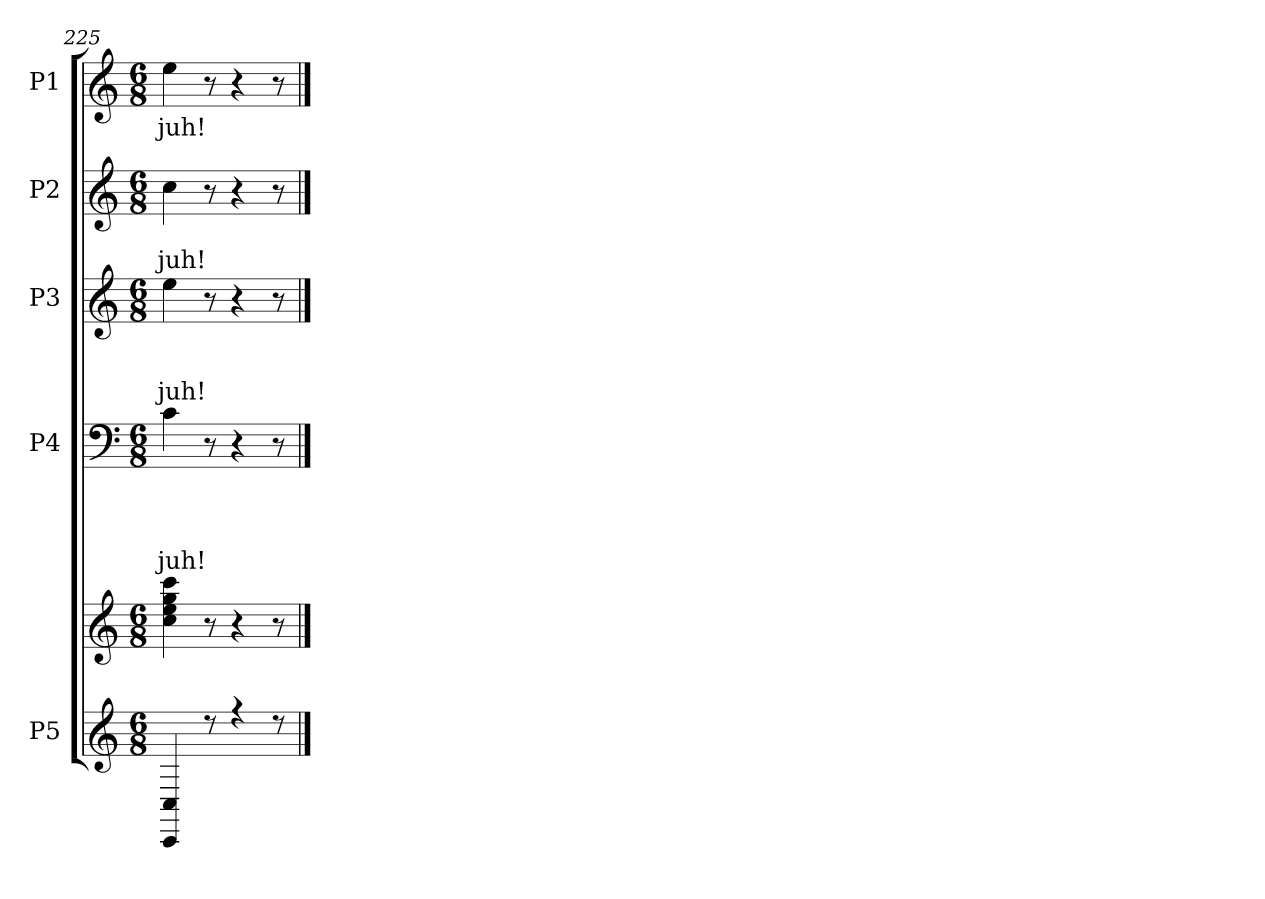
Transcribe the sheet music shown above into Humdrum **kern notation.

**kern	**kern	**kern	**text	**text	**text	**text	**kern	**text	**text	**text	**kern	**text	**text	**kern	**text
*part5	*part5	*part4	*part4	*part4	*part4	*part4	*part3	*part3	*part3	*part3	*part2	*part2	*part2	*part1	*part1
*staff6	*staff5	*staff4	*staff4	*staff4	*staff4	*staff4	*staff3	*staff3	*staff3	*staff3	*staff2	*staff2	*staff2	*staff1	*staff1
*I"P5	*	*I"P4	*	*	*	*	*I"P3	*	*	*	*I"P2	*	*	*I"P1	*
*clefG2	*clefG2	*clefF4	*	*	*	*	*clefG2	*	*	*	*clefG2	*	*	*clefG2	*
*	*	*	*	*	*	*	*ITrd7c12	*	*	*	*	*	*	*	*
*k[]	*k[]	*k[]	*	*	*	*	*k[]	*	*	*	*k[]	*	*	*k[]	*
*C:	*C:	*C:	*	*	*	*	*C:	*	*	*	*C:	*	*	*C:	*
*M6/8	*M6/8	*M6/8	*	*	*	*	*M6/8	*	*	*	*M6/8	*	*	*M6/8	*
=225	=225	=225	=225	=225	=225	=225	=225	=225	=225	=225	=225	=225	=225	=225	=225
*^	*^	*	*	*	*	*	*	*	*	*	*	*	*	*	*
*	*	*	*^	*	*	*	*	*	*	*	*	*	*	*	*	*	*
!	!	!	!	!	!	!	!	!	!LO:LY:b	!	!	!	!LO:LY:b	!	!	!LO:LY:b	!	!LO:LY:b
4CC/ 4C/	2.ryy	2.ryy	2.ryy	4cc\ 4ee\ 4gg\ 4ccc\	4c\	.	.	.	juh!	4e\	.	.	juh!	4cc\	.	juh!	4ee\	juh!
8r	.	.	.	8r	8r	.	.	.	.	8r	.	.	.	8r	.	.	8r	.
4r	.	.	.	4r	4r	.	.	.	.	4r	.	.	.	4r	.	.	4r	.
8r	.	.	.	8r	8r	.	.	.	.	8r	.	.	.	8r	.	.	8r	.
*v	*v	*	*	*	*	*	*	*	*	*	*	*	*	*	*	*	*	*
*	*v	*v	*v	*	*	*	*	*	*	*	*	*	*	*	*	*	*
==	==	==	==	==	==	==	==	==	==	==	==	==	==	==	==
*-	*-	*-	*-	*-	*-	*-	*-	*-	*-	*-	*-	*-	*-	*-	*-
